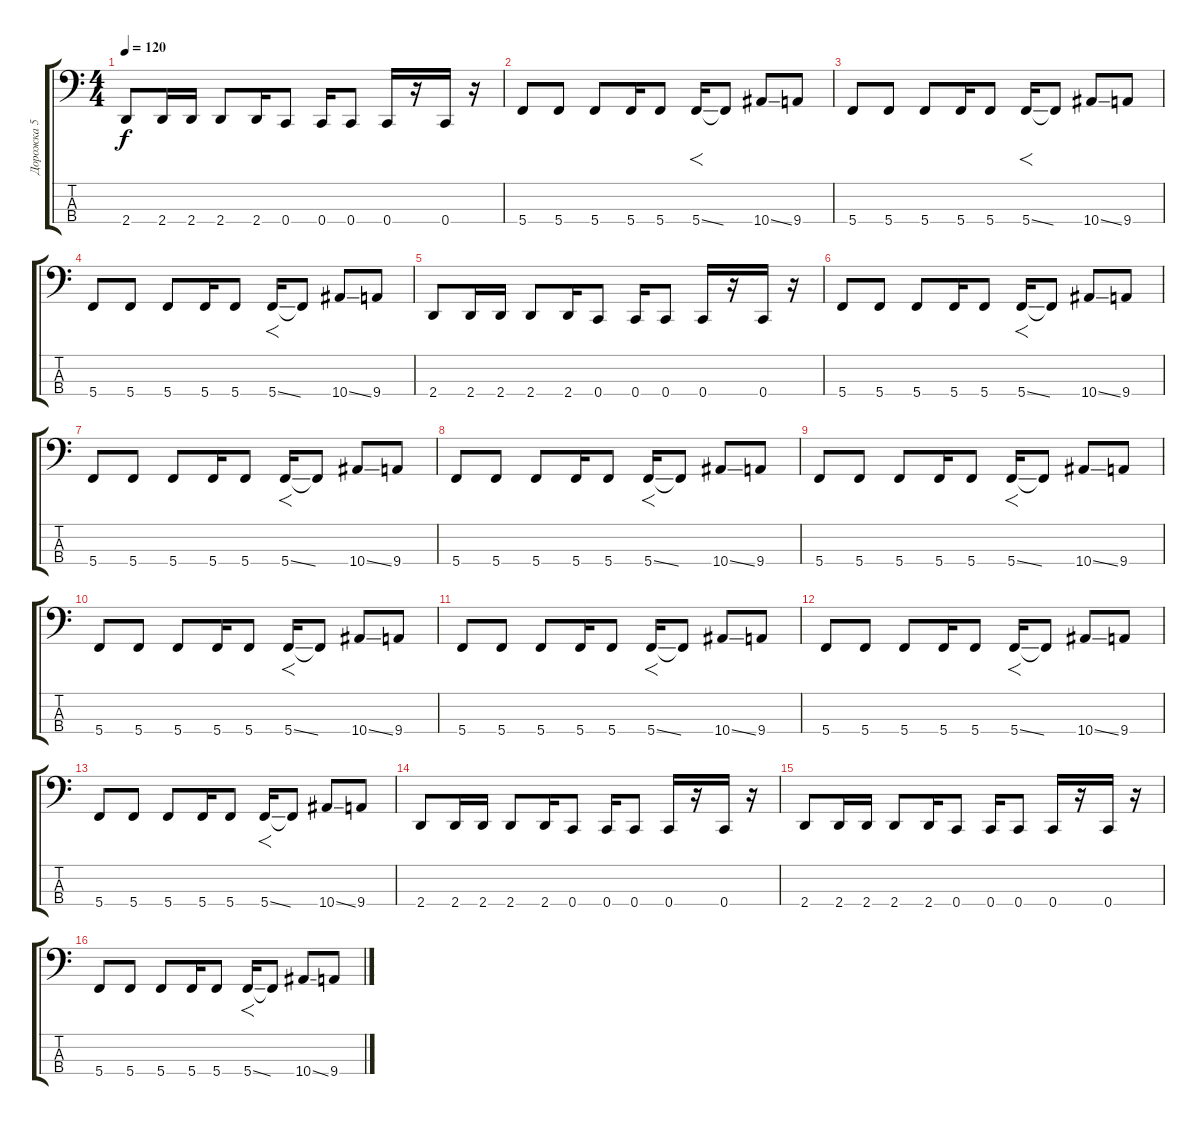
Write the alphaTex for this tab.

\track ("Дорожка 5" "Дорожка 5") {instrument electricbasspick}
\staff {score tabs}
\tuning (F2 C2 G1 C1) {hide}
\ts (4 4)
\tempo 120
\clef f4
\ks c
2.4.8{dy f} 2.4.16 2.4.16 2.4.8 2.4.16 0.4.8 0.4.16 0.4.8 0.4.16 r.16 0.4.16 r.16 |
5.4.8 5.4.8 5.4.8 5.4.16 5.4.8 5.4{ss}.16{f} 5.4{t}.8 10.4{ss}.8 9.4.8 |
5.4.8 5.4.8 5.4.8 5.4.16 5.4.8 5.4{ss}.16{f} 5.4{t}.8 10.4{ss}.8 9.4.8 |
5.4.8 5.4.8 5.4.8 5.4.16 5.4.8 5.4{ss}.16{f} 5.4{t}.8 10.4{ss}.8 9.4.8 |
2.4.8 2.4.16 2.4.16 2.4.8 2.4.16 0.4.8 0.4.16 0.4.8 0.4.16 r.16 0.4.16 r.16 |
5.4.8 5.4.8 5.4.8 5.4.16 5.4.8 5.4{ss}.16{f} 5.4{t}.8 10.4{ss}.8 9.4.8 |
5.4.8 5.4.8 5.4.8 5.4.16 5.4.8 5.4{ss}.16{f} 5.4{t}.8 10.4{ss}.8 9.4.8 |
5.4.8 5.4.8 5.4.8 5.4.16 5.4.8 5.4{ss}.16{f} 5.4{t}.8 10.4{ss}.8 9.4.8 |
5.4.8 5.4.8 5.4.8 5.4.16 5.4.8 5.4{ss}.16{f} 5.4{t}.8 10.4{ss}.8 9.4.8 |
5.4.8 5.4.8 5.4.8 5.4.16 5.4.8 5.4{ss}.16{f} 5.4{t}.8 10.4{ss}.8 9.4.8 |
5.4.8 5.4.8 5.4.8 5.4.16 5.4.8 5.4{ss}.16{f} 5.4{t}.8 10.4{ss}.8 9.4.8 |
5.4.8 5.4.8 5.4.8 5.4.16 5.4.8 5.4{ss}.16{f} 5.4{t}.8 10.4{ss}.8 9.4.8 |
5.4.8 5.4.8 5.4.8 5.4.16 5.4.8 5.4{ss}.16{f} 5.4{t}.8 10.4{ss}.8 9.4.8 |
2.4.8 2.4.16 2.4.16 2.4.8 2.4.16 0.4.8 0.4.16 0.4.8 0.4.16 r.16 0.4.16 r.16 |
2.4.8 2.4.16 2.4.16 2.4.8 2.4.16 0.4.8 0.4.16 0.4.8 0.4.16 r.16 0.4.16 r.16 |
5.4.8 5.4.8 5.4.8 5.4.16 5.4.8 5.4{ss}.16{f} 5.4{t}.8 10.4{ss}.8 9.4.8
